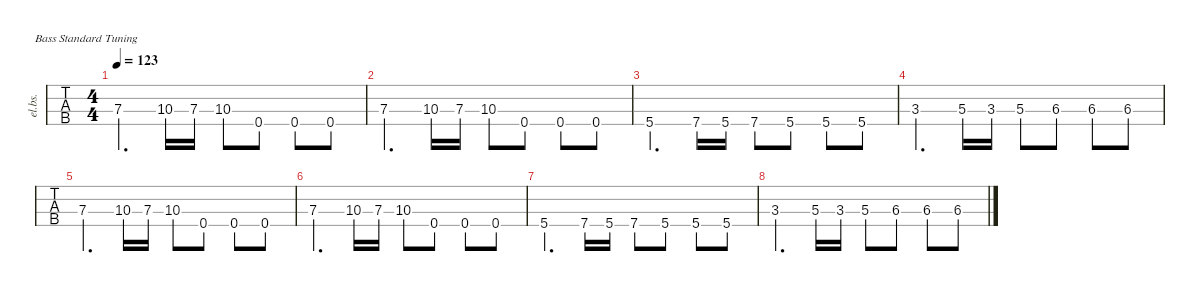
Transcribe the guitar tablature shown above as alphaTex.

\defaultSystemsLayout 4
\hideDynamics
\bracketExtendMode nobrackets
\track ("Electric Bass" "el.bs.") {instrument electricbassfinger}
\staff {tabs}
\tuning (G2 D2 A1 E1)
\ts (4 4)
\tempo 123
\clef f4
\ks c
7.3.4{d dy mf} 10.3.16 7.3.16 10.3.8 0.4.8 0.4.8 0.4.8 |
7.3.4{d} 10.3.16 7.3.16 10.3.8 0.4.8 0.4.8 0.4.8 |
5.4.4{d} 7.4.16 5.4.16 7.4.8 5.4.8 5.4.8 5.4.8 |
3.3.4{d} 5.3.16 3.3.16 5.3.8 6.3{acc #}.8 6.3{acc #}.8 6.3{acc #}.8 |
7.3.4{d} 10.3.16 7.3.16 10.3.8 0.4.8 0.4.8 0.4.8 |
7.3.4{d} 10.3.16 7.3.16 10.3.8 0.4.8 0.4.8 0.4.8 |
5.4.4{d} 7.4.16 5.4.16 7.4.8 5.4.8 5.4.8 5.4.8 |
3.3.4{d} 5.3.16 3.3.16 5.3.8 6.3{acc #}.8 6.3{acc #}.8 6.3{acc #}.8
